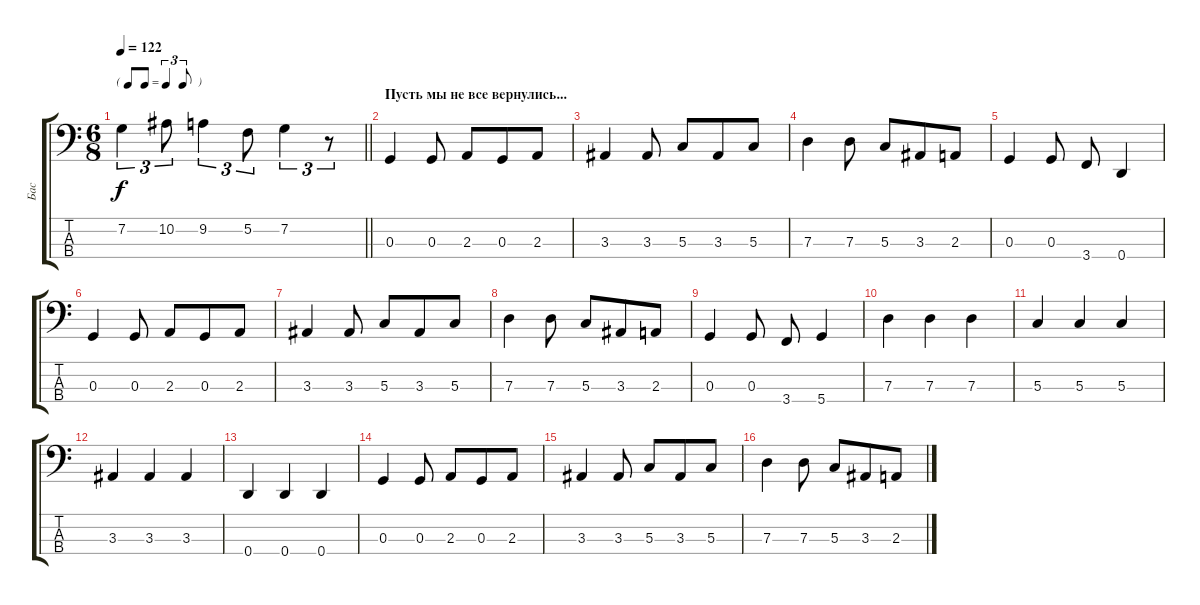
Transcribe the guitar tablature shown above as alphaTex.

\track ("Бас" "Бас") {instrument electricbasspick}
\staff {score tabs}
\tuning (F2 C2 G1 D1) {hide}
\ts (6 8)
\tf triplet8th
\tempo 122
\clef f4
\barLineRight lightlight
\ks c
7.2.4{tu (3 2) dy f} 10.2.8{tu (3 2)} 9.2.4{tu (3 2)} 5.2.8{tu (3 2)} 7.2.4{tu (3 2)} r.8{tu (3 2)} |
\section ("" "Пусть мы не все вернулись...")
0.3.4 0.3.8 2.3.8 0.3.8 2.3.8 |
3.3.4 3.3.8 5.3.8 3.3.8 5.3.8 |
7.3.4 7.3.8 5.3.8 3.3.8 2.3.8 |
0.3.4 0.3.8 3.4.8 0.4.4 |
0.3.4 0.3.8 2.3.8 0.3.8 2.3.8 |
3.3.4 3.3.8 5.3.8 3.3.8 5.3.8 |
7.3.4 7.3.8 5.3.8 3.3.8 2.3.8 |
0.3.4 0.3.8 3.4.8 5.4.4 |
7.3.4 7.3.4 7.3.4 |
5.3.4 5.3.4 5.3.4 |
3.3.4 3.3.4 3.3.4 |
0.4.4 0.4.4 0.4.4 |
0.3.4 0.3.8 2.3.8 0.3.8 2.3.8 |
3.3.4 3.3.8 5.3.8 3.3.8 5.3.8 |
7.3.4 7.3.8 5.3.8 3.3.8 2.3.8
